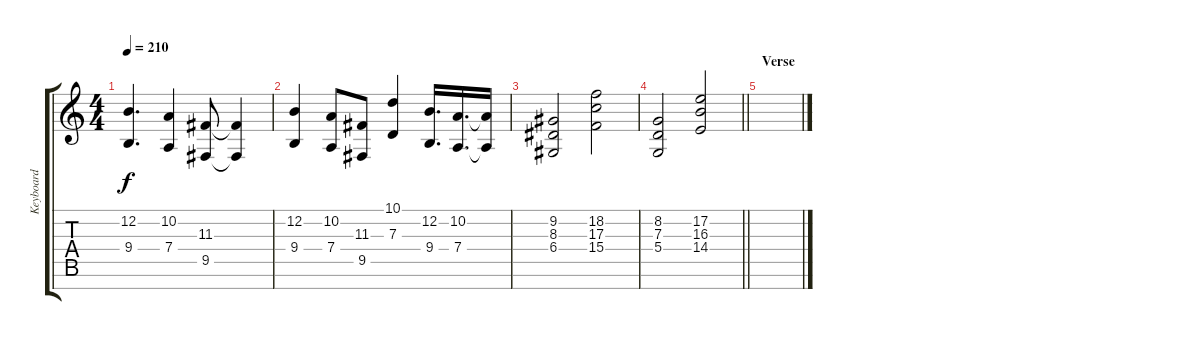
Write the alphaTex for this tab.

\track ("Keyboard" "Keyboard") {instrument tremolostrings}
\staff {score tabs}
\tuning (E4 B3 G3 D3 A2 E2 B1) {hide}
\ts (4 4)
\tempo 210
\clef g2
\ks c
(12.2 9.4).4{d dy f} (10.2 7.4).4 (11.3 9.5).8 (11.3{t} 9.5{t}).4 |
(12.2 9.4).4 (10.2 7.4).8 (11.3 9.5).8 (10.1 7.3).4 (12.2 9.4).16{d} (10.2 7.4).16{d} (10.2{t} 7.4{t}).16 |
(9.2 8.3 6.4).2 (18.2 17.3 15.4).2 |
\barLineRight lightlight
(8.2 7.3 5.4).2 (17.2 16.3 14.4).2 |
\section ("" "Verse")
